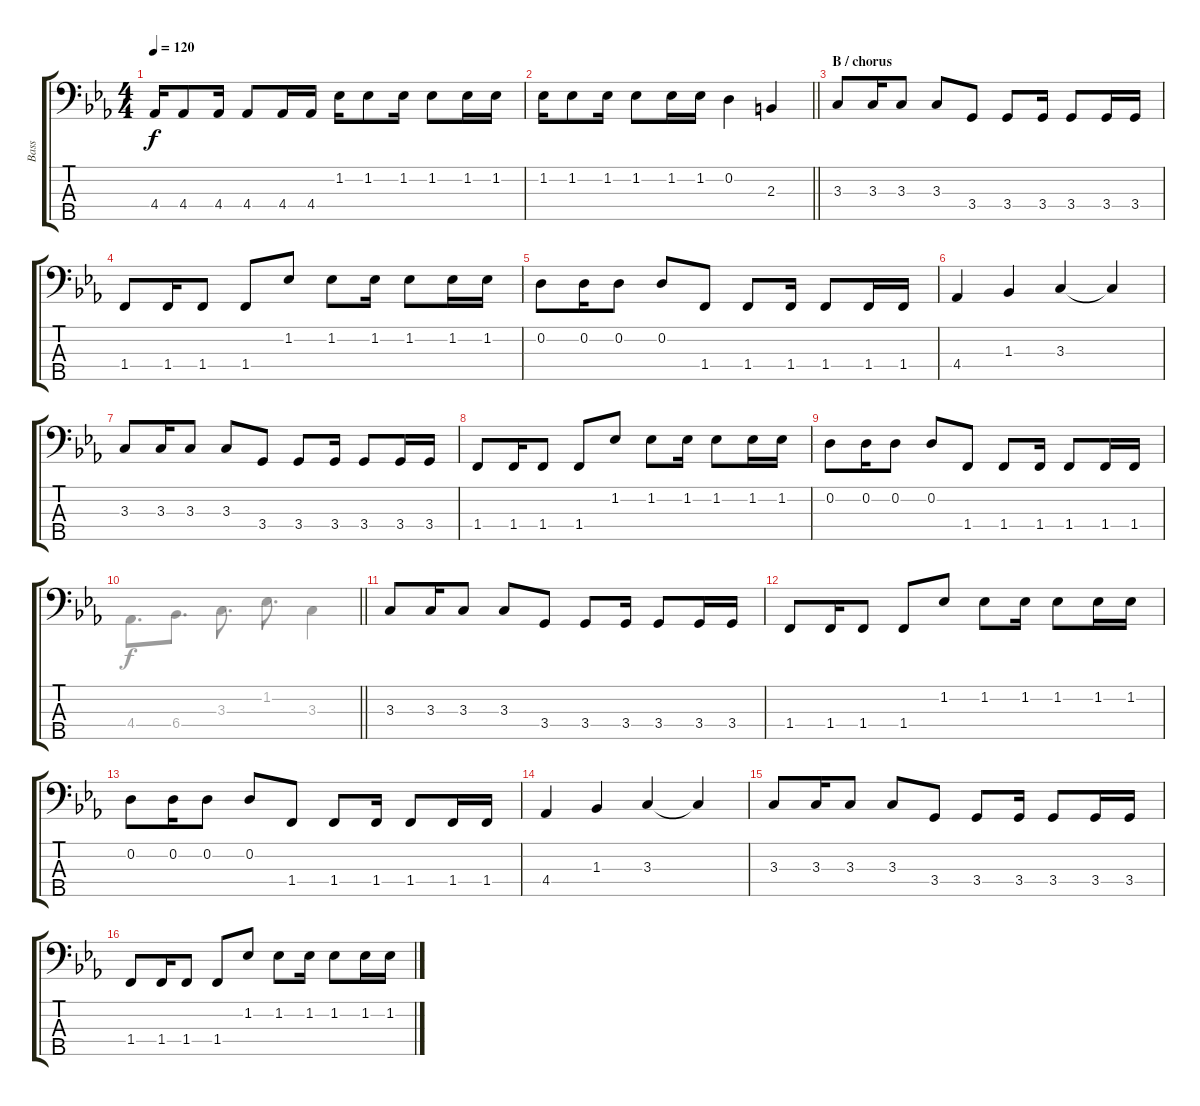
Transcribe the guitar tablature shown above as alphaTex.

\track ("Bass" "Bass") {instrument electricbasspick}
\staff {score tabs}
\tuning (G2 D2 A1 E1 B0) {hide}
\voice
\ts (4 4)
\tempo 120
\clef f4
\ks cminor
4.4.16{dy f} 4.4.8 4.4.16 4.4.8 4.4.16 4.4.16 1.2.16 1.2.8 1.2.16 1.2.8 1.2.16 1.2.16 |
\barLineRight lightlight
1.2.16 1.2.8 1.2.16 1.2.8 1.2.16 1.2.16 0.2.4 2.3.4 |
\section ("" "B / chorus")
3.3.8 3.3.16 3.3.8 3.3.8 3.4.8 3.4.8 3.4.16 3.4.8 3.4.16 3.4.16 |
1.4.8 1.4.16 1.4.8 1.4.8 1.2.8 1.2.8 1.2.16 1.2.8 1.2.16 1.2.16 |
0.2.8 0.2.16 0.2.8 0.2.8 1.4.8 1.4.8 1.4.16 1.4.8 1.4.16 1.4.16 |
4.4.4 1.3.4 3.3.4 3.3{t}.4 |
3.3.8 3.3.16 3.3.8 3.3.8 3.4.8 3.4.8 3.4.16 3.4.8 3.4.16 3.4.16 |
1.4.8 1.4.16 1.4.8 1.4.8 1.2.8 1.2.8 1.2.16 1.2.8 1.2.16 1.2.16 |
0.2.8 0.2.16 0.2.8 0.2.8 1.4.8 1.4.8 1.4.16 1.4.8 1.4.16 1.4.16 |
\barLineRight lightlight
|
\section ("" "")
3.3.8 3.3.16 3.3.8 3.3.8 3.4.8 3.4.8 3.4.16 3.4.8 3.4.16 3.4.16 |
1.4.8 1.4.16 1.4.8 1.4.8 1.2.8 1.2.8 1.2.16 1.2.8 1.2.16 1.2.16 |
0.2.8 0.2.16 0.2.8 0.2.8 1.4.8 1.4.8 1.4.16 1.4.8 1.4.16 1.4.16 |
4.4.4 1.3.4 3.3.4 3.3{t}.4 |
3.3.8 3.3.16 3.3.8 3.3.8 3.4.8 3.4.8 3.4.16 3.4.8 3.4.16 3.4.16 |
1.4.8 1.4.16 1.4.8 1.4.8 1.2.8 1.2.8 1.2.16 1.2.8 1.2.16 1.2.16
\voice
\clef f4
\ottava regular
\simile none
\ks cminor
|
\barLineRight lightlight
|
|
|
|
|
|
|
|
\barLineRight lightlight
4.4.8{d} 6.4.8{d} 3.3.8{d} 1.2.8{d} 3.3.4 |
|
|
|
|
|
